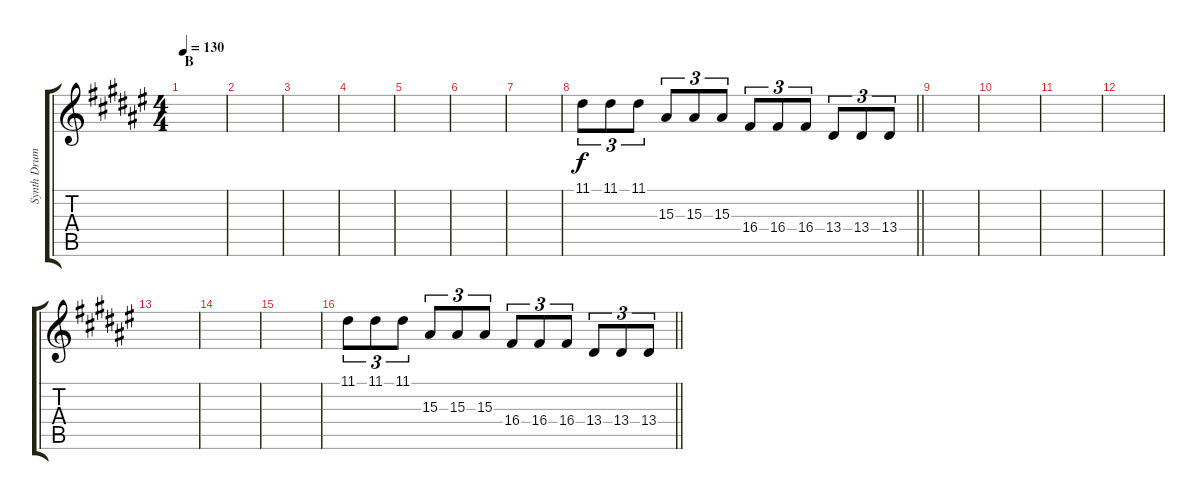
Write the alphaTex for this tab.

\track ("Synth Drum" "Synth Drum") {instrument synthdrum}
\staff {score tabs}
\tuning (E4 B3 G3 D3 A2 E2) {hide}
\ts (4 4)
\section ("" "B")
\tempo 130
\clef g2
\ks d#minor
|
|
|
|
|
|
|
\barLineRight lightlight
11.1.8{tu (3 2) balance 0} 11.1.8{tu (3 2) balance 16} 11.1.8{tu (3 2) balance 0} 15.3.8{tu (3 2) balance 16} 15.3.8{tu (3 2) balance 0} 15.3.8{tu (3 2) balance 16} 16.4.8{tu (3 2) balance 0} 16.4.8{tu (3 2) balance 0} 16.4.8{tu (3 2) balance 16} 13.4.8{tu (3 2) balance 0} 13.4.8{tu (3 2) balance 16} 13.4.8{tu (3 2)} |
|
|
|
|
|
|
|
\barLineRight lightlight
11.1.8{tu (3 2) balance 0} 11.1.8{tu (3 2) balance 16} 11.1.8{tu (3 2) balance 0} 15.3.8{tu (3 2) balance 16} 15.3.8{tu (3 2) balance 0} 15.3.8{tu (3 2) balance 16} 16.4.8{tu (3 2) balance 0} 16.4.8{tu (3 2) balance 0} 16.4.8{tu (3 2) balance 16} 13.4.8{tu (3 2) balance 0} 13.4.8{tu (3 2) balance 16} 13.4.8{tu (3 2)}
